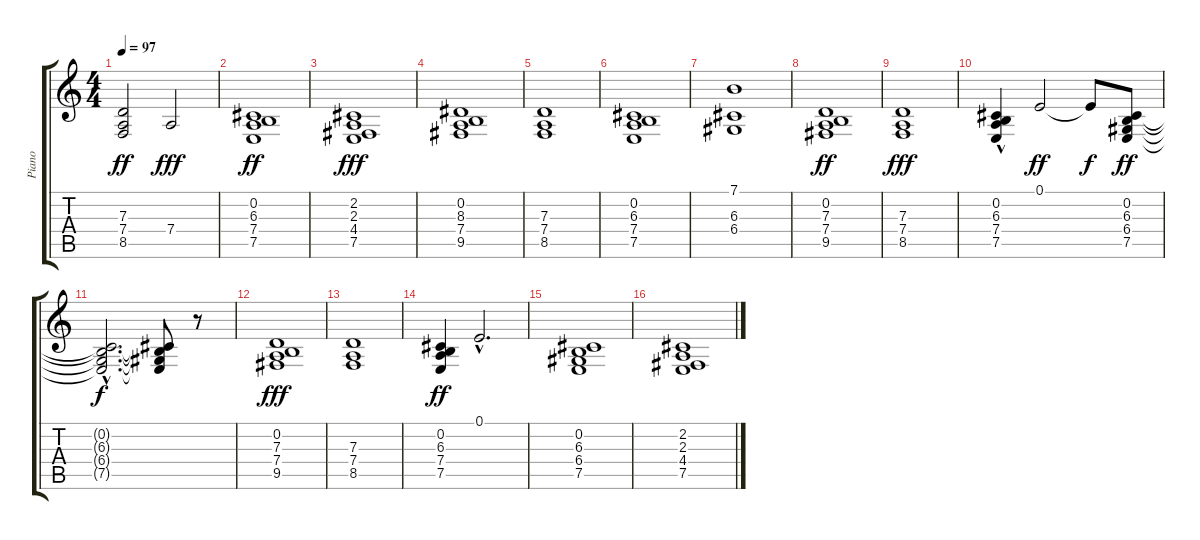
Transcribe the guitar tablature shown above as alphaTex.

\track ("Piano" "Piano") {instrument brightacousticpiano}
\staff {score tabs}
\tuning (E4 B3 G3 D3 A2 E2) {hide}
\ts (4 4)
\tempo 97
\clef g2
\ks c
(7.3 7.4 8.5).2{dy ff} 7.4.2{dy fff} |
(0.2 6.3 7.4 7.5).1{dy ff} |
(2.2 2.3 4.4 7.5).1{dy fff} |
(0.2 8.3 7.4 9.5).1 |
(7.3 7.4 8.5).1 |
(0.2 6.3 7.4 7.5).1 |
(7.1 6.3 6.4).1 |
(0.2 7.3 7.4 9.5).1{dy ff} |
(7.3 7.4 8.5).1{dy fff} |
(0.2{hac} 6.3{hac} 7.4{hac} 7.5{hac}).4 0.1.2{dy ff} 0.1{t}.8{dy f} (0.2 6.3 6.4 7.5).8{dy ff} |
(0.2{hac t} 6.3{hac t} 6.4{hac t} 7.5{hac t}).2{d dy f} (0.2{t} 6.3{t} 6.4{t} 7.5{t}).8 r.8 |
(0.2 7.3 7.4 9.5).1{dy fff} |
(7.3 7.4 8.5).1 |
(0.2 6.3 7.4 7.5).4{dy ff} 0.1{hac}.2{d} |
(0.2 6.3 6.4 7.5).1 |
(2.2 2.3 4.4 7.5).1
